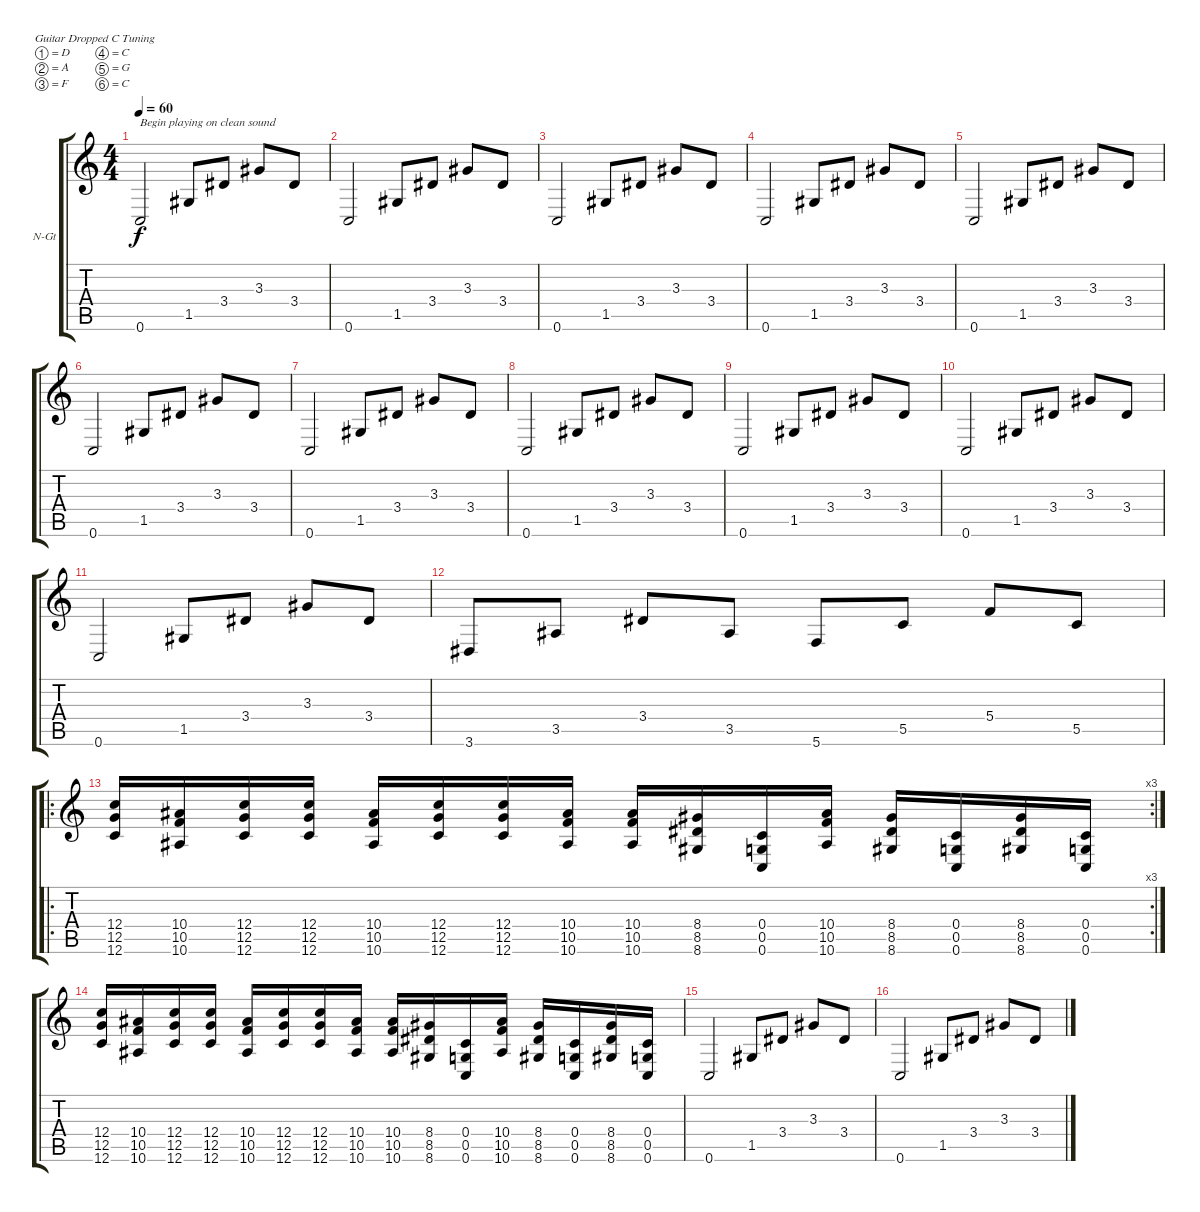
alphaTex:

\bracketExtendMode groupsimilarinstruments
\firstSystemTrackNameOrientation horizontal
\otherSystemsTrackNameOrientation horizontal
\track ("Paul" "N-Gt") {instrument acousticguitarnylon}
\staff {score tabs}
\tuning (D4 A3 F3 C3 G2 C2)
\ts (4 4)
\tempo 60
\clef g2
\ks c
0.6.2{txt "Begin playing on clean sound" dy f instrument acousticguitarnylon} 1.5.8 3.4.8 3.3.8 3.4.8 |
0.6.2 1.5.8 3.4.8 3.3.8 3.4.8 |
0.6.2 1.5.8 3.4.8 3.3.8 3.4.8 |
0.6.2 1.5.8 3.4.8 3.3.8 3.4.8 |
0.6.2 1.5.8 3.4.8 3.3.8 3.4.8 |
0.6.2 1.5.8 3.4.8 3.3.8 3.4.8 |
0.6.2 1.5.8 3.4.8 3.3.8 3.4.8 |
0.6.2 1.5.8 3.4.8 3.3.8 3.4.8 |
0.6.2 1.5.8 3.4.8 3.3.8 3.4.8 |
0.6.2 1.5.8 3.4.8 3.3.8 3.4.8 |
0.6.2 1.5.8 3.4.8 3.3.8 3.4.8 |
3.6.8 3.5.8 3.4.8 3.5.8 5.6.8 5.5.8 5.4.8 5.5.8 |
\ro
\rc 3
(12.6 12.5 12.4).16 (10.6 10.4 10.5).16 (12.6 12.5 12.4).16 (12.6 12.5 12.4).16 (10.6 10.5 10.4).16 (12.6 12.5 12.4).16 (12.6 12.5 12.4).16 (10.6 10.4 10.5).16 (10.6 10.5 10.4).16 (8.6 8.5 8.4).16 (0.6 0.4 0.5).16 (10.6 10.5 10.4).16 (8.6 8.5 8.4).16 (0.6 0.5 0.4).16 (8.6 8.5 8.4).16 (0.6 0.5 0.4).16 |
(12.6 12.5 12.4).16 (10.6 10.4 10.5).16 (12.6 12.5 12.4).16 (12.6 12.5 12.4).16 (10.6 10.5 10.4).16 (12.6 12.5 12.4).16 (12.6 12.5 12.4).16 (10.6 10.4 10.5).16 (10.6 10.5 10.4).16 (8.6 8.5 8.4).16 (0.6 0.4 0.5).16 (10.6 10.5 10.4).16 (8.6 8.5 8.4).16 (0.6 0.5 0.4).16 (8.6 8.5 8.4).16 (0.6 0.5 0.4).16 |
0.6.2 1.5.8 3.4.8 3.3.8 3.4.8 |
0.6.2 1.5.8 3.4.8 3.3.8 3.4.8
